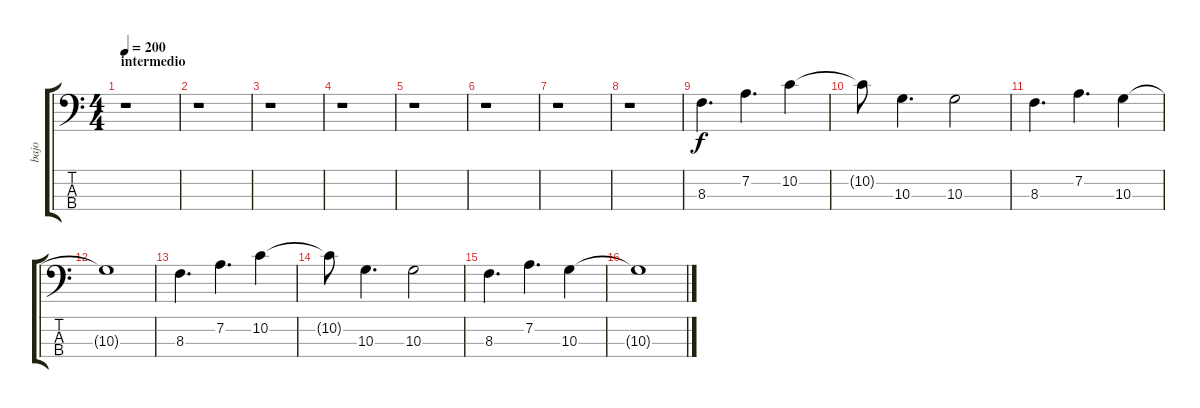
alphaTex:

\track ("bajo" "bajo") {instrument electricbassfinger}
\staff {score tabs}
\tuning (G2 D2 A1 E1) {hide}
\ts (4 4)
\section ("" "intermedio")
\tempo 200
\clef f4
\ks c
r.1{dy f} |
r.1 |
r.1 |
r.1 |
r.1 |
r.1 |
r.1 |
r.1 |
8.3.4{d} 7.2.4{d} 10.2.4 |
10.2{t}.8 10.3.4{d} 10.3.2 |
8.3.4{d} 7.2.4{d} 10.3.4 |
10.3{t}.1 |
8.3.4{d} 7.2.4{d} 10.2.4 |
10.2{t}.8 10.3.4{d} 10.3.2 |
8.3.4{d} 7.2.4{d} 10.3.4 |
10.3{t}.1
